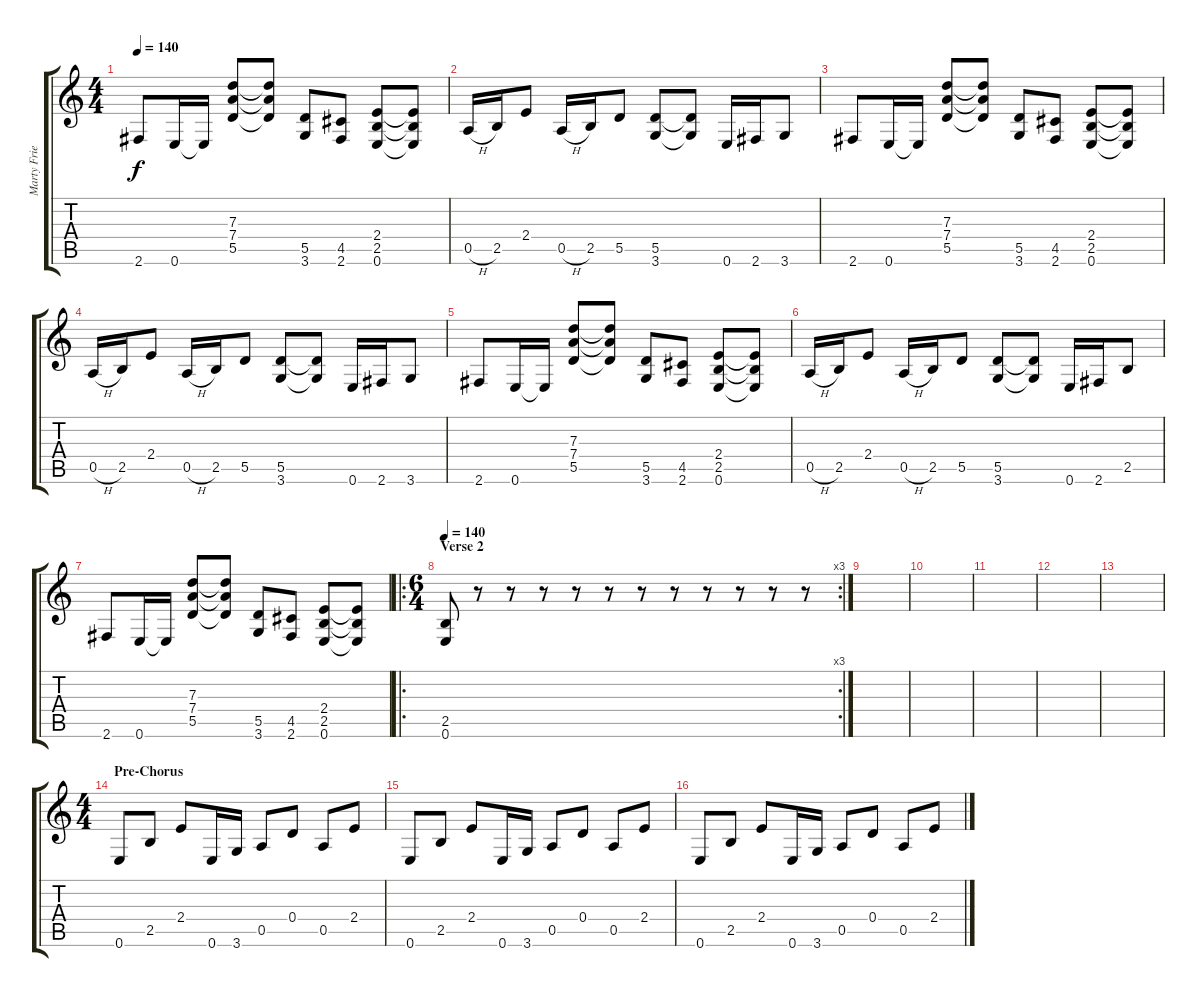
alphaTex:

\track ("Marty Friedman" "Marty Frie") {instrument distortionguitar}
\staff {score tabs}
\tuning (E4 B3 G3 D3 A2 E2) {hide}
\ts (4 4)
\tempo 140
\clef g2
\ks c
2.6.8{dy f} 0.6.16 0.6{t}.16 (7.3 7.4 5.5).8 (7.3{t} 7.4{t} 5.5{t}).8 (5.5 3.6).8 (4.5 2.6).8 (2.4 2.5 0.6).8 (2.4{t} 2.5{t} 0.6{t}).8 |
0.5{h}.16 2.5.16 2.4.8 0.5{h}.16 2.5.16 5.5.8 (5.5 3.6).8 (5.5{t} 3.6{t}).8 0.6.16 2.6.16 3.6.8 |
2.6.8 0.6.16 0.6{t}.16 (7.3 7.4 5.5).8 (7.3{t} 7.4{t} 5.5{t}).8 (5.5 3.6).8 (4.5 2.6).8 (2.4 2.5 0.6).8 (2.4{t} 2.5{t} 0.6{t}).8 |
0.5{h}.16 2.5.16 2.4.8 0.5{h}.16 2.5.16 5.5.8 (5.5 3.6).8 (5.5{t} 3.6{t}).8 0.6.16 2.6.16 3.6.8 |
2.6.8 0.6.16 0.6{t}.16 (7.3 7.4 5.5).8 (7.3{t} 7.4{t} 5.5{t}).8 (5.5 3.6).8 (4.5 2.6).8 (2.4 2.5 0.6).8 (2.4{t} 2.5{t} 0.6{t}).8 |
0.5{h}.16 2.5.16 2.4.8 0.5{h}.16 2.5.16 5.5.8 (5.5 3.6).8 (5.5{t} 3.6{t}).8 0.6.16 2.6.16 2.5.8 |
2.6.8 0.6.16 0.6{t}.16 (7.3 7.4 5.5).8 (7.3{t} 7.4{t} 5.5{t}).8 (5.5 3.6).8 (4.5 2.6).8 (2.4 2.5 0.6).8 (2.4{t} 2.5{t} 0.6{t}).8 |
\ro
\rc 3
\ts (6 4)
\section ("" "Verse 2")
\tempo 140
(2.5 0.6).8 r.8 r.8 r.8 r.8 r.8 r.8 r.8 r.8 r.8 r.8 r.8 |
|
|
|
|
|
\ts (4 4)
\section ("" "Pre-Chorus")
0.6.8{instrument distortionguitar} 2.5.8 2.4.8 0.6.16 3.6.16 0.5.8 0.4.8 0.5.8 2.4.8 |
0.6.8{instrument distortionguitar} 2.5.8 2.4.8 0.6.16 3.6.16 0.5.8 0.4.8 0.5.8 2.4.8 |
0.6.8{instrument distortionguitar} 2.5.8 2.4.8 0.6.16 3.6.16 0.5.8 0.4.8 0.5.8 2.4.8
